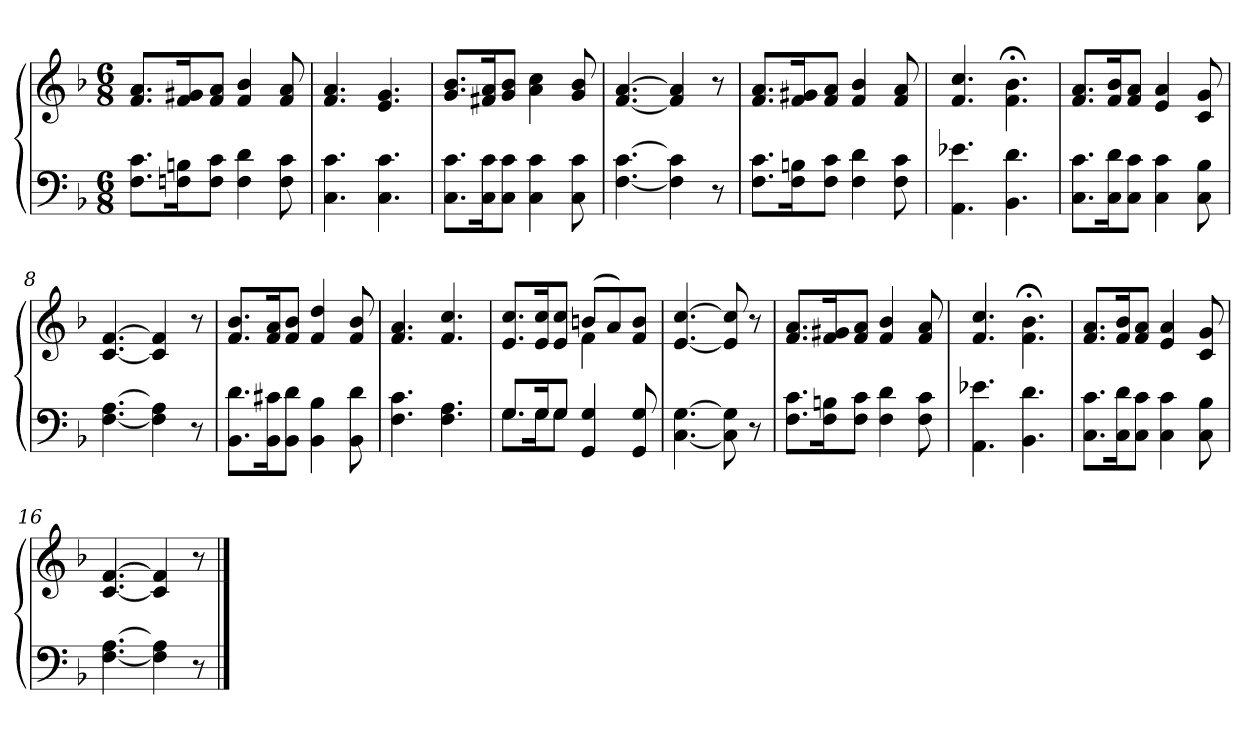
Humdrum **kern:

**kern	**kern
*part2	*part1
*staff2	*staff1
*clefF4	*clefG2
*k[b-]	*k[b-]
*F:	*F:
*M6/8	*M6/8
*MM90	*MM90
=1	=1
8.F\ 8.c\L	8.f/ 8.a/L
16Fn\ 16Bn\K	16f/ 16g#X/K
8F\ 8c\J	8f/ 8a/J
4F\ 4d\	4f/ 4b-/
8F\ 8c\	8f/ 8a/
=2	=2
4.C\ 4.c\	4.f/ 4.a/
4.C\ 4.c\	4.e/ 4.g/
=3	=3
8.C\ 8.c\L	8.g/ 8.b-/L
16C\ 16c\K	16f#X/ 16a/K
8C\ 8c\J	8g/ 8b-/J
4C\ 4c\	4a\ 4cc\
8C\ 8c\	8g/ 8b-/
=4	=4
[4.F\ [4.c\	[4.f/ [4.a/
4F\] 4c\]	4f/] 4a/]
8r	8r
=5	=5
8.F\ 8.c\L	8.f/ 8.a/L
16F\ 16Bn\K	16f/ 16g#X/K
8F\ 8c\J	8f/ 8a/J
4F\ 4d\	4f/ 4b-/
8F\ 8c\	8f/ 8a/
=6	=6
4.AA\ 4.e-X\	4.f/ 4.cc/
4.BB-\ 4.d\	4.f\;< 4.b-\;<
=7	=7
8.C\ 8.c\L	8.f/ 8.a/L
16C\ 16d\K	16f/ 16b-/K
8C\ 8c\J	8f/ 8a/J
4C\ 4c\	4e/ 4a/
8C\ 8B-\	8c/ 8g/
!!LO:LB:g=z
=8	=8
[4.F\ [4.A\	[4.c/ [4.f/
4F\] 4A\]	4c/] 4f/]
8r	8r
=9	=9
8.BB-\ 8.d\L	8.f/ 8.b-/L
16BB-\ 16c#X\K	16f/ 16a/K
8BB-\ 8d\J	8f/ 8b-/J
4BB-\ 4B-\	4f/ 4dd/
8BB-\ 8d\	8f/ 8b-/
=10	=10
4.F\ 4.c\	4.f/ 4.a/
4.F\ 4.A\	4.f/ 4.cc/
=11	=11
*^	*^
8.G/L	8.G\L	8.e/ 8.cc/L	4.ryy
16G/K	16G\K	16e/ 16cc/K	.
8G/J	8G\J	8e/ 8cc/J	.
4GG/ 4G/	4.ryy	(>8bn/L	4f\
.	.	8a/)	.
8GG/ 8G/	.	8f/ 8b/J	8ryy
*v	*v	*	*
*	*v	*v
=12	=12
[4.C\ [4.G\	[4.e/ [4.cc/
8C\] 8G\]	8e/] 8cc/]
8r	8r
=13	=13
8.F\ 8.c\L	8.f/ 8.a/L
16F\ 16Bn\K	16f/ 16g#X/K
8F\ 8c\J	8f/ 8a/J
4F\ 4d\	4f/ 4b-/
8F\ 8c\	8f/ 8a/
=14	=14
4.AA\ 4.e-X\	4.f/ 4.cc/
4.BB-\ 4.d\	4.f\;< 4.b-\;<
!!LO:LB:g=z
=15	=15
8.C\ 8.c\L	8.f/ 8.a/L
16C\ 16d\K	16f/ 16b-/K
8C\ 8c\J	8f/ 8a/J
4C\ 4c\	4e/ 4a/
8C\ 8B-\	8c/ 8g/
=16	=16
[4.F\ [4.A\	[4.c/ [4.f/
4F\] 4A\]	4c/] 4f/]
8r	8r
==	==
*-	*-
